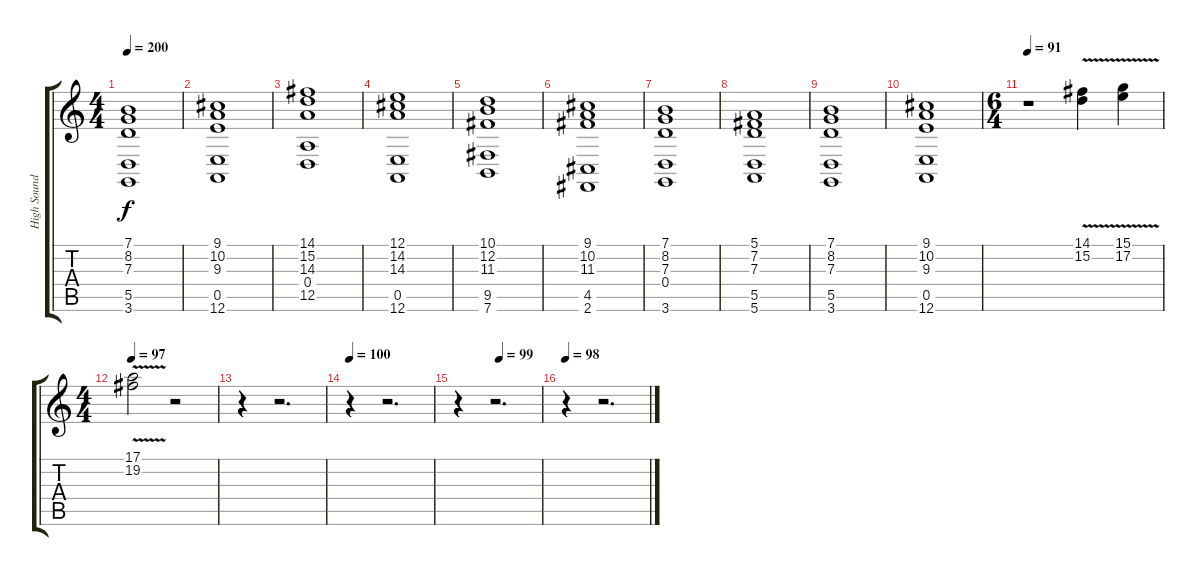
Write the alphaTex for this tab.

\track ("High Soundy Thing" "High Sound") {instrument synthstrings2}
\staff {score tabs}
\tuning (E4 B3 G3 D3 A2 E2) {hide}
\ts (4 4)
\tempo 200
\clef g2
\ks c
(7.1 8.2 7.3 5.5 3.6).1{dy f} |
(9.1 10.2 9.3 0.5 12.6).1 |
(14.1 15.2 14.3 0.4 12.5).1 |
(12.1 14.2 14.3 0.5 12.6).1 |
(10.1 12.2 11.3 9.5 7.6).1 |
(9.1 10.2 11.3 4.5 2.6).1 |
(7.1 8.2 7.3 0.4 3.6).1 |
(5.1 7.2 7.3 5.5 5.6).1 |
(7.1 8.2 7.3 5.5 3.6).1 |
(9.1 10.2 9.3 0.5 12.6).1 |
\ts (6 4)
\tempo 91
r.1 (14.1 15.2{v}).4 (15.1 17.2{v}).4 |
\ts (4 4)
\tempo 97
(17.1 19.2{v}).2 r.2 |
r.4 r.2{d} |
\tempo 100
r.4 r.2{d} |
\tempo (99 0.5)
r.4 r.2{d} |
\tempo 98
r.4 r.2{d}
